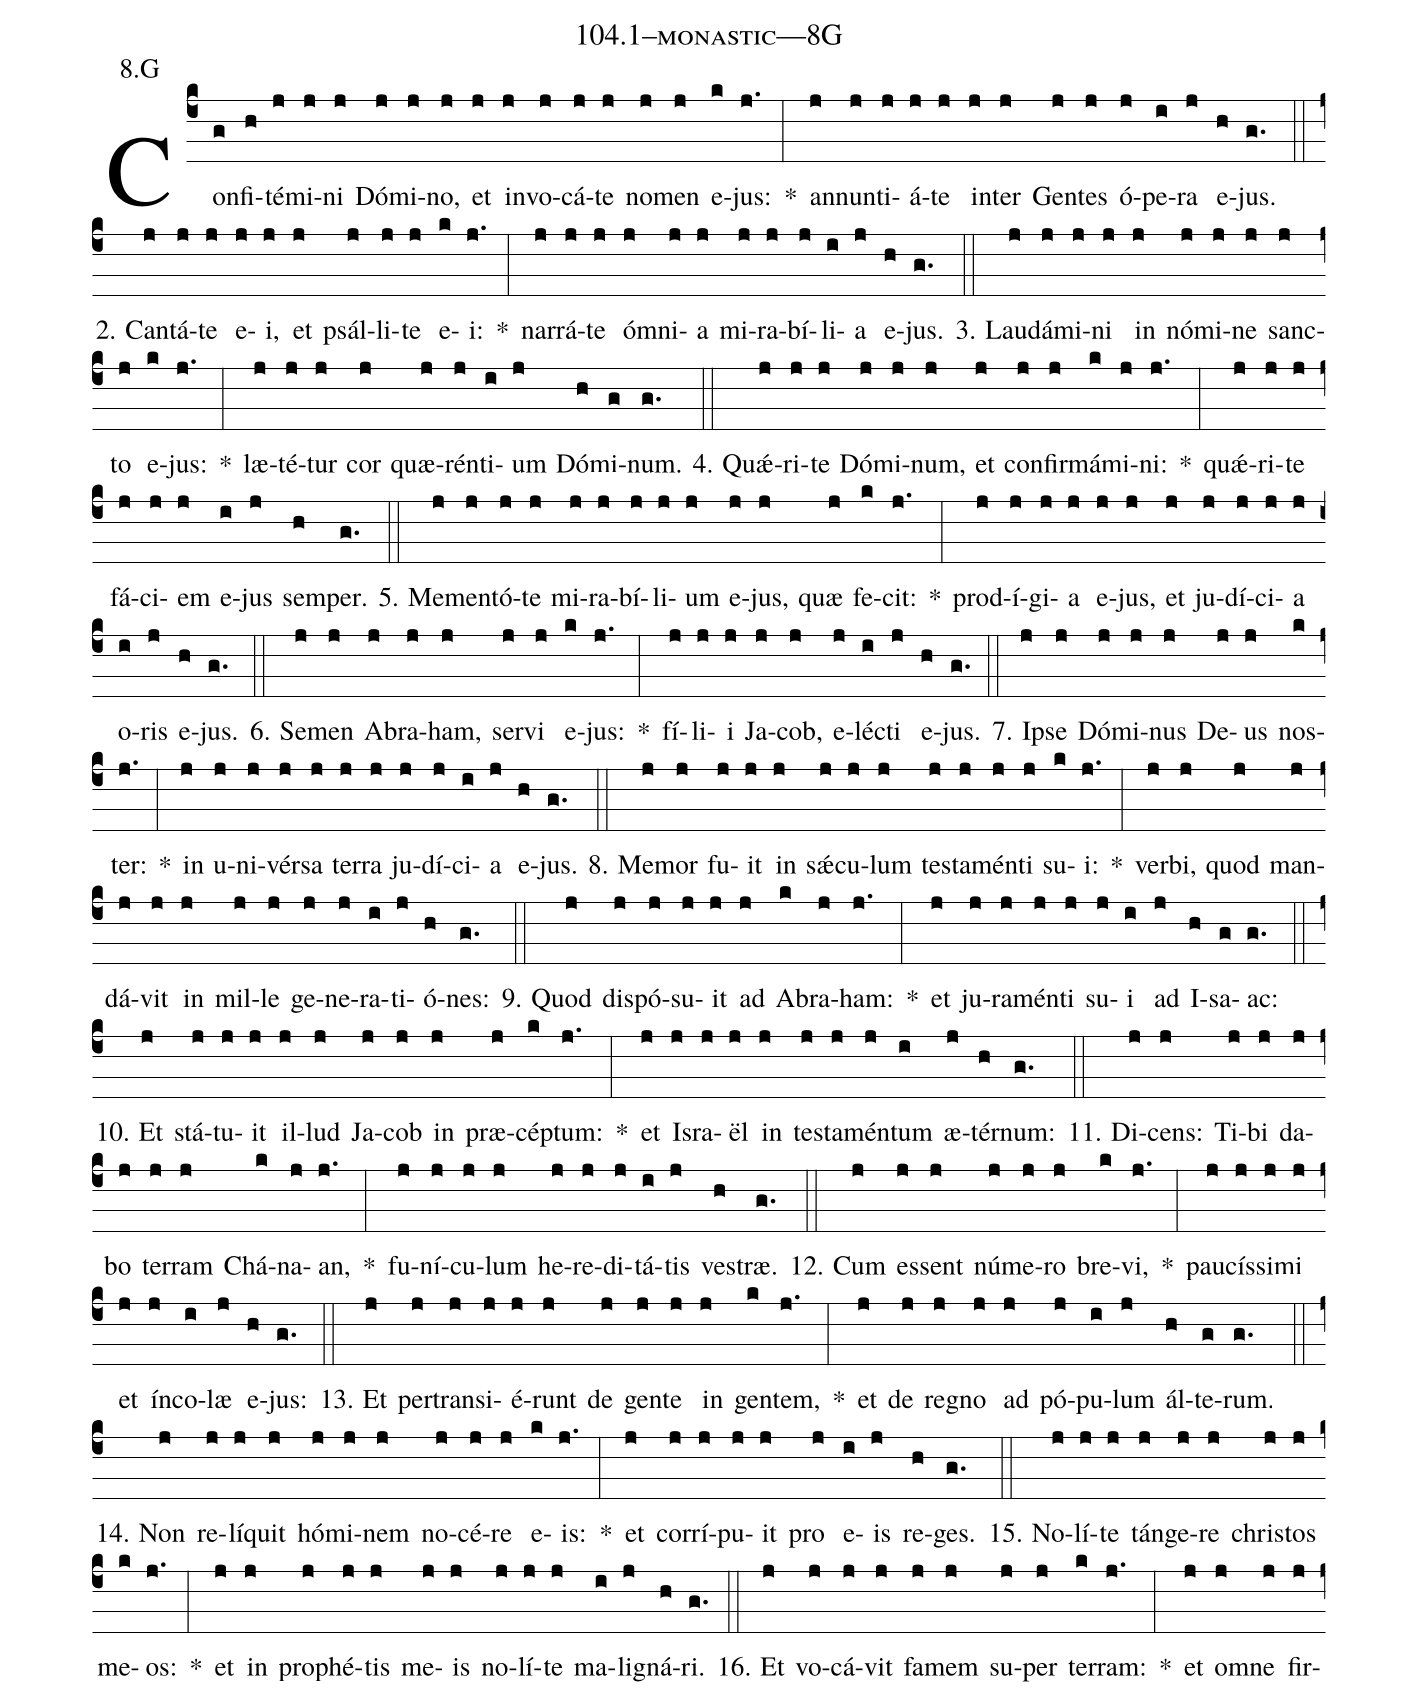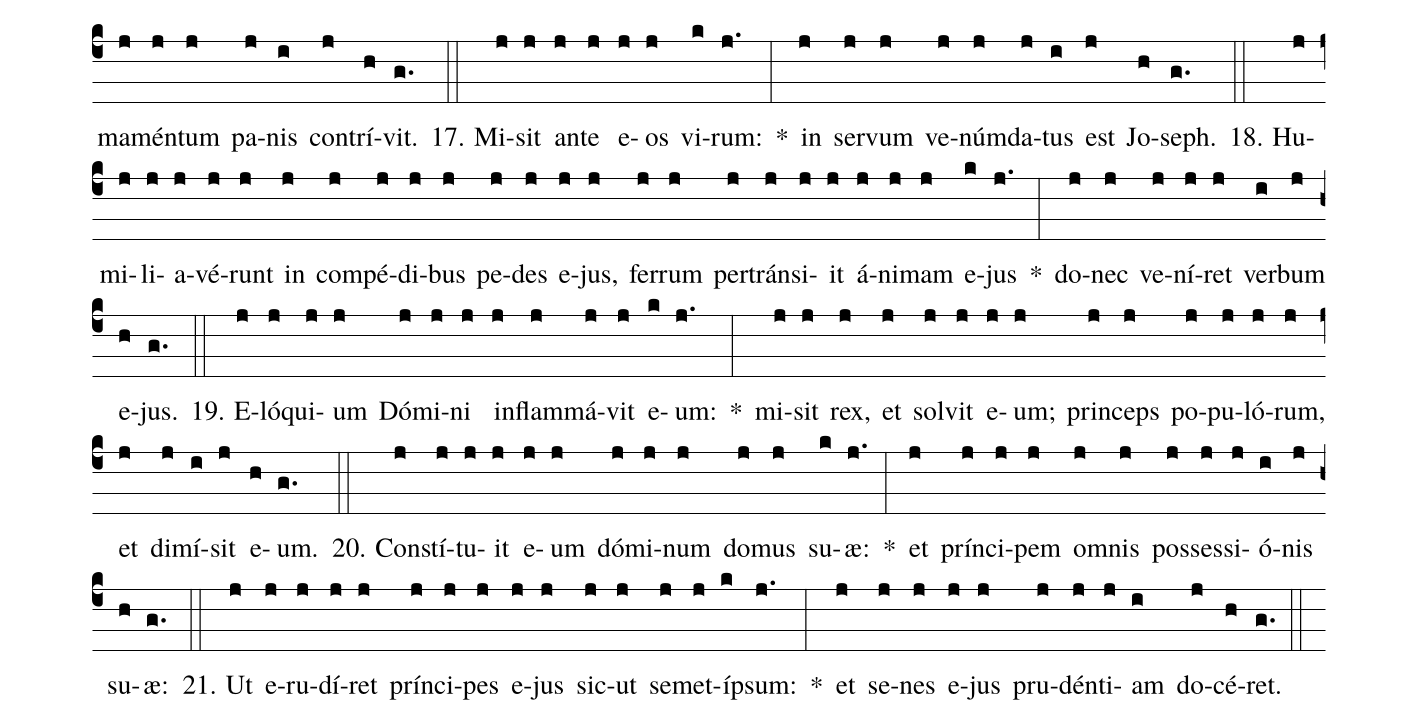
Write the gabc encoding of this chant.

name: 104.1--monastic---8G;
annotation: 8.G;
%%
(c4)Con(g)fi(h)té(j)mi(j)ni(j) Dó(j)mi(j)no,(j) et(j) in(j)vo(j)cá(j)te(j) no(j)men(j) e(k)jus:(j.) *(:) an(j)nun(j)ti(j)á(j)te(j) in(j)ter(j) Gen(j)tes(j) ó(j)pe(i)ra(j) e(h)jus.(g.) (::)
2. Can(j)tá(j)te(j) e(j)i,(j) et(j) psál(j)li(j)te(j) e(k)i:(j.) *(:) nar(j)rá(j)te(j) óm(j)ni(j)a(j) mi(j)ra(j)bí(j)li(i)a(j) e(h)jus.(g.) (::)
3. Lau(j)dá(j)mi(j)ni(j) in(j) nó(j)mi(j)ne(j) sanc(j)to(j) e(k)jus:(j.) *(:) læ(j)té(j)tur(j) cor(j) quæ(j)rén(j)ti(i)um(j) Dó(h)mi(g)num.(g.) (::)
4. Quǽ(j)ri(j)te(j) Dó(j)mi(j)num,(j) et(j) con(j)fir(j)má(k)mi(j)ni:(j.) *(:) quǽ(j)ri(j)te(j) fá(j)ci(j)em(j) e(i)jus(j) sem(h)per.(g.) (::)
5. Me(j)men(j)tó(j)te(j) mi(j)ra(j)bí(j)li(j)um(j) e(j)jus,(j) quæ(j) fe(k)cit:(j.) *(:) prod(j)í(j)gi(j)a(j) e(j)jus,(j) et(j) ju(j)dí(j)ci(j)a(j) o(i)ris(j) e(h)jus.(g.) (::)
6. Se(j)men(j) A(j)bra(j)ham,(j) ser(j)vi(j) e(k)jus:(j.) *(:) fí(j)li(j)i(j) Ja(j)cob,(j) e(j)léc(i)ti(j) e(h)jus.(g.) (::)
7. Ip(j)se(j) Dó(j)mi(j)nus(j) De(j)us(j) nos(k)ter:(j.) *(:) in(j) u(j)ni(j)vér(j)sa(j) ter(j)ra(j) ju(j)dí(j)ci(i)a(j) e(h)jus.(g.) (::)
8. Me(j)mor(j) fu(j)it(j) in(j) sǽ(j)cu(j)lum(j) tes(j)ta(j)mén(j)ti(j) su(k)i:(j.) *(:) ver(j)bi,(j) quod(j) man(j)dá(j)vit(j) in(j) mil(j)le(j) ge(j)ne(j)ra(i)ti(j)ó(h)nes:(g.) (::)
9. Quod(j) dis(j)pó(j)su(j)it(j) ad(j) A(k)bra(j)ham:(j.) *(:) et(j) ju(j)ra(j)mén(j)ti(j) su(j)i(i) ad(j) I(h)sa(g)ac:(g.) (::)
10. Et(j) stá(j)tu(j)it(j) il(j)lud(j) Ja(j)cob(j) in(j) præ(j)cép(k)tum:(j.) *(:) et(j) Is(j)ra(j)ël(j) in(j) tes(j)ta(j)mén(j)tum(i) æ(j)tér(h)num:(g.) (::)
11. Di(j)cens:(j) Ti(j)bi(j) da(j)bo(j) ter(j)ram(j) Chá(k)na(j)an,(j.) *(:) fu(j)ní(j)cu(j)lum(j) he(j)re(j)di(j)tá(i)tis(j) ves(h)træ.(g.) (::)
12. Cum(j) es(j)sent(j) nú(j)me(j)ro(j) bre(k)vi,(j.) *(:) pau(j)cís(j)si(j)mi(j) et(j) ín(j)co(i)læ(j) e(h)jus:(g.) (::)
13. Et(j) per(j)trans(j)i(j)é(j)runt(j) de(j) gen(j)te(j) in(j) gen(k)tem,(j.) *(:) et(j) de(j) re(j)gno(j) ad(j) pó(j)pu(i)lum(j) ál(h)te(g)rum.(g.) (::)
14. Non(j) re(j)lí(j)quit(j) hó(j)mi(j)nem(j) no(j)cé(j)re(j) e(k)is:(j.) *(:) et(j) cor(j)rí(j)pu(j)it(j) pro(j) e(i)is(j) re(h)ges.(g.) (::)
15. No(j)lí(j)te(j) tán(j)ge(j)re(j) chris(j)tos(j) me(k)os:(j.) *(:) et(j) in(j) pro(j)phé(j)tis(j) me(j)is(j) no(j)lí(j)te(j) ma(i)li(j)gná(h)ri.(g.) (::)
16. Et(j) vo(j)cá(j)vit(j) fa(j)mem(j) su(j)per(j) ter(k)ram:(j.) *(:) et(j) om(j)ne(j) fir(j)ma(j)mén(j)tum(j) pa(j)nis(i) con(j)trí(h)vit.(g.) (::)
17. Mi(j)sit(j) an(j)te(j) e(j)os(j) vi(k)rum:(j.) *(:) in(j) ser(j)vum(j) ve(j)núm(j)da(j)tus(i) est(j) Jo(h)seph.(g.) (::)
18. Hu(j)mi(j)li(j)a(j)vé(j)runt(j) in(j) com(j)pé(j)di(j)bus(j) pe(j)des(j) e(j)jus,(j) fer(j)rum(j) per(j)tráns(j)i(j)it(j) á(j)ni(j)mam(j) e(k)jus(j.) *(:) do(j)nec(j) ve(j)ní(j)ret(j) ver(i)bum(j) e(h)jus.(g.) (::)
19. E(j)ló(j)qui(j)um(j) Dó(j)mi(j)ni(j) in(j)flam(j)má(j)vit(j) e(k)um:(j.) *(:) mi(j)sit(j) rex,(j) et(j) sol(j)vit(j) e(j)um;(j) prin(j)ceps(j) po(j)pu(j)ló(j)rum,(j) et(j) di(j)mí(i)sit(j) e(h)um.(g.) (::)
20. Con(j)stí(j)tu(j)it(j) e(j)um(j) dó(j)mi(j)num(j) do(j)mus(j) su(k)æ:(j.) *(:) et(j) prín(j)ci(j)pem(j) om(j)nis(j) pos(j)ses(j)si(j)ó(i)nis(j) su(h)æ:(g.) (::)
21. Ut(j) e(j)ru(j)dí(j)ret(j) prín(j)ci(j)pes(j) e(j)jus(j) sic(j)ut(j) se(j)met(j)íp(k)sum:(j.) *(:) et(j) se(j)nes(j) e(j)jus(j) pru(j)dén(j)ti(j)am(i) do(j)cé(h)ret.(g.) (::)
